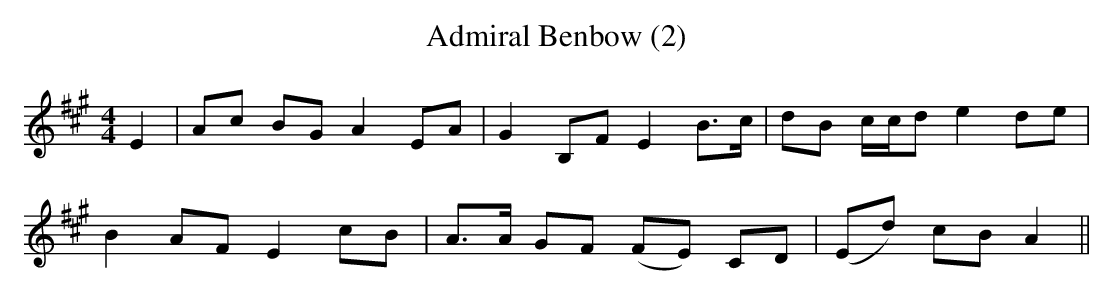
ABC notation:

X:1
T:Admiral Benbow (2)
M:4/4
L:1/8
K:A
E2| Ac BG A2 EA| G2 B,F E2 B3/2c/2| dB c/2c/2d e2 de|
B2 AF E2 cB|A3/2A/2 GF (FE) CD|(Ed) cB A2||
